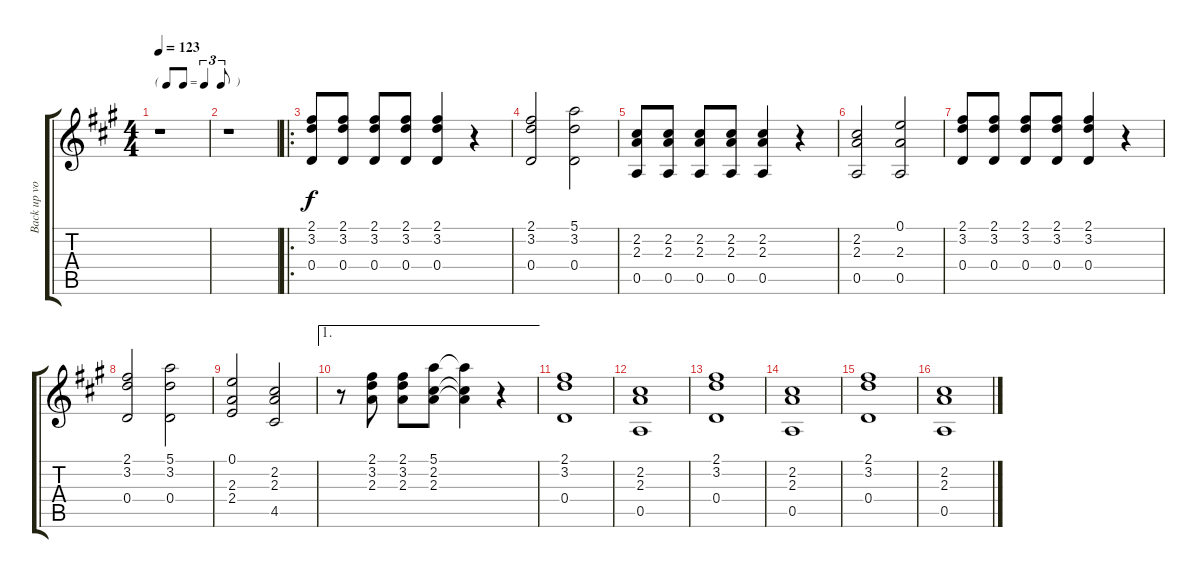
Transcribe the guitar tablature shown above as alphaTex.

\track ("Back up vocals" "Back up vo") {instrument voiceoohs}
\staff {score tabs}
\tuning (E5 B4 G4 D4 A3 E3) {hide}
\ts (4 4)
\tf triplet8th
\tempo 123
\clef g2
\ks a
r.1{dy f instrument voiceoohs} |
r.1 |
\ro
(2.1 3.2 0.4).8 (2.1 3.2 0.4).8 (2.1 3.2 0.4).8 (2.1 3.2 0.4).8 (2.1 3.2 0.4).4 r.4 |
(2.1 3.2 0.4).2 (5.1 3.2 0.4).2 |
(2.2 2.3 0.5).8 (2.2 2.3 0.5).8 (2.2 2.3 0.5).8 (2.2 2.3 0.5).8 (2.2 2.3 0.5).4 r.4 |
(2.2 2.3 0.5).2 (0.1 2.3 0.5).2 |
(2.1 3.2 0.4).8 (2.1 3.2 0.4).8 (2.1 3.2 0.4).8 (2.1 3.2 0.4).8 (2.1 3.2 0.4).4 r.4 |
(2.1 3.2 0.4).2 (5.1 3.2 0.4).2 |
(0.1 2.3 2.4).2 (2.2 2.3 4.5).2 |
\ae 1
r.8 (2.1 3.2 2.3).8 (2.1 3.2 2.3).8 (5.1 2.2 2.3).8 (5.1{t} 2.2{t} 2.3{t}).4 r.4 |
(2.1 3.2 0.4).1 |
(2.2 2.3 0.5).1 |
(2.1 3.2 0.4).1 |
(2.2 2.3 0.5).1 |
(2.1 3.2 0.4).1 |
(2.2 2.3 0.5).1
